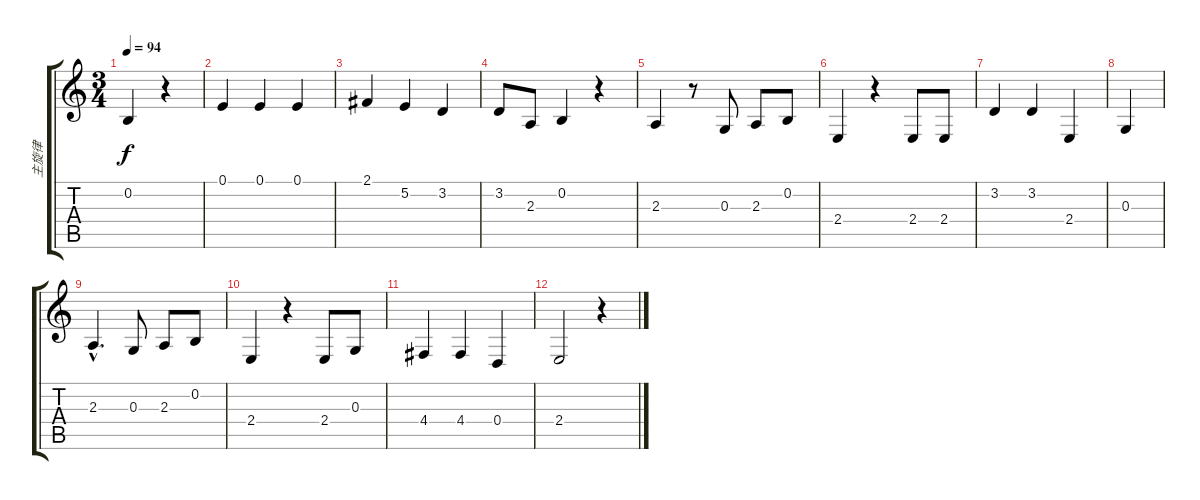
\track ("主旋律" "主旋律") {instrument accordion}
\staff {score tabs}
\tuning (E4 B3 G3 D3 A2 E2) {hide}
\ts (3 4)
\tempo 94
\clef g2
\ks c
0.2.4{dy f} r.4 |
0.1.4 0.1.4 0.1.4 |
2.1.4 5.2.4 3.2.4 |
3.2.8 2.3.8 0.2.4 r.4 |
2.3.4 r.8 0.3.8 2.3.8 0.2.8 |
2.4.4 r.4 2.4.8 2.4.8 |
3.2.4 3.2.4 2.4.4 |
0.3.4 |
2.3{hac}.4{d} 0.3.8 2.3.8 0.2.8 |
2.4.4 r.4 2.4.8 0.3.8 |
4.4.4 4.4.4 0.4.4 |
2.4.2 r.4
